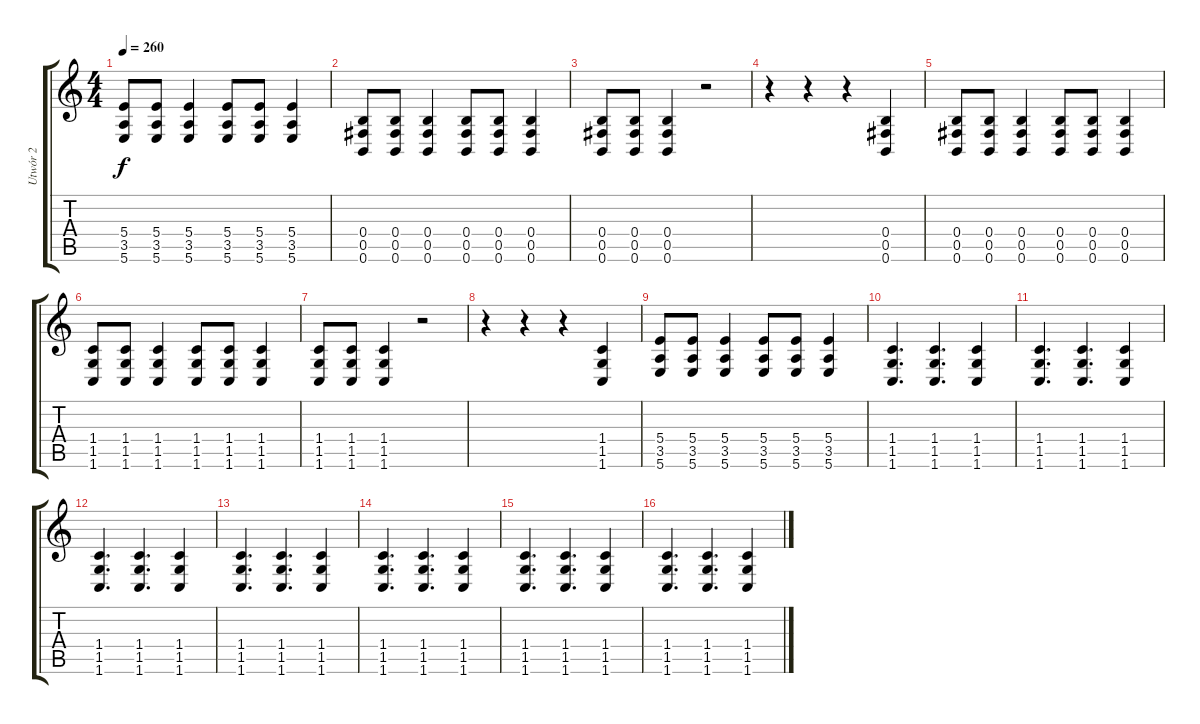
\track ("Utwór 2" "Utwór 2") {instrument distortionguitar}
\staff {score tabs}
\tuning (Db4 Ab3 E3 B2 Gb2 B1) {hide}
\ts (4 4)
\tempo 260
\clef g2
\ks c
(5.4 3.5 5.6).8{dy f} (5.4 3.5 5.6).8 (5.4 3.5 5.6).4 (5.4 3.5 5.6).8 (5.4 3.5 5.6).8 (5.4 3.5 5.6).4 |
(0.4 0.5 0.6).8 (0.4 0.5 0.6).8 (0.4 0.5 0.6).4 (0.4 0.5 0.6).8 (0.4 0.5 0.6).8 (0.4 0.5 0.6).4 |
(0.4 0.5 0.6).8 (0.4 0.5 0.6).8 (0.4 0.5 0.6).4 r.2 |
r.4 r.4 r.4 (0.4 0.5 0.6).4 |
(0.4 0.5 0.6).8 (0.4 0.5 0.6).8 (0.4 0.5 0.6).4 (0.4 0.5 0.6).8 (0.4 0.5 0.6).8 (0.4 0.5 0.6).4 |
(1.4 1.5 1.6).8 (1.4 1.5 1.6).8 (1.4 1.5 1.6).4 (1.4 1.5 1.6).8 (1.4 1.5 1.6).8 (1.4 1.5 1.6).4 |
(1.4 1.5 1.6).8 (1.4 1.5 1.6).8 (1.4 1.5 1.6).4 r.2 |
r.4 r.4 r.4 (1.4 1.5 1.6).4 |
(5.4 3.5 5.6).8 (5.4 3.5 5.6).8 (5.4 3.5 5.6).4 (5.4 3.5 5.6).8 (5.4 3.5 5.6).8 (5.4 3.5 5.6).4 |
(1.4 1.5 1.6).4{d} (1.4 1.5 1.6).4{d} (1.4 1.5 1.6).4 |
(1.4 1.5 1.6).4{d} (1.4 1.5 1.6).4{d} (1.4 1.5 1.6).4 |
(1.4 1.5 1.6).4{d} (1.4 1.5 1.6).4{d} (1.4 1.5 1.6).4 |
(1.4 1.5 1.6).4{d} (1.4 1.5 1.6).4{d} (1.4 1.5 1.6).4 |
(1.4 1.5 1.6).4{d} (1.4 1.5 1.6).4{d} (1.4 1.5 1.6).4 |
(1.4 1.5 1.6).4{d} (1.4 1.5 1.6).4{d} (1.4 1.5 1.6).4 |
(1.4 1.5 1.6).4{d} (1.4 1.5 1.6).4{d} (1.4 1.5 1.6).4
